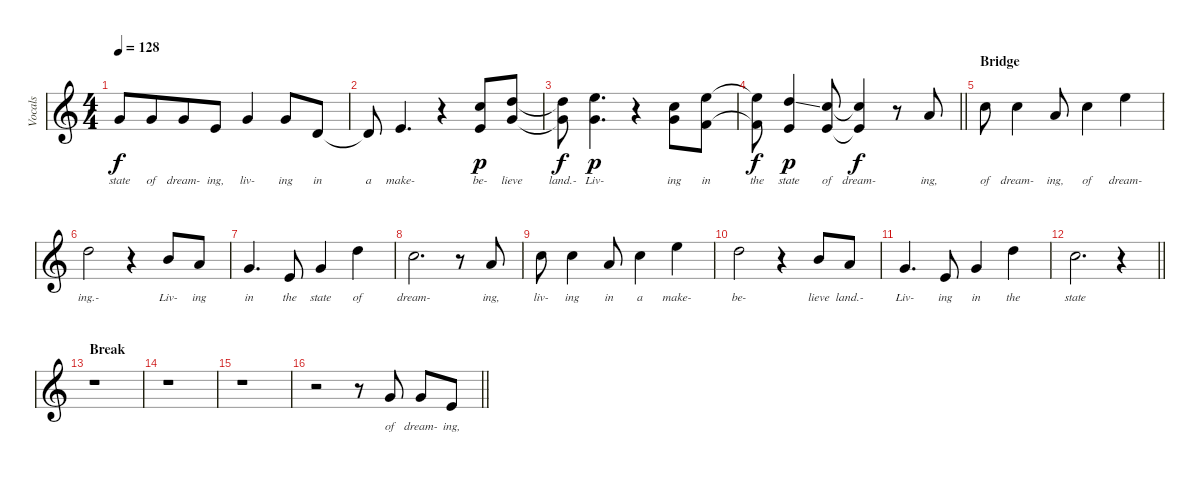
\track ("Vocals" "Vocals") {instrument lead1square}
\staff {score}
\tuning (E4 B3 G3 D3 A2 E2) {hide}
\ts (4 4)
\tempo 128
\clef g2
\ks c
3.1.8{lyrics (0 "state") lyrics (1 "") lyrics (2 "") lyrics (3 "") lyrics (4 "") dy f} 3.1.8{lyrics (0 "of") lyrics (1 "") lyrics (2 "") lyrics (3 "") lyrics (4 "") beam merge} 3.1.8{lyrics (0 "dream-") lyrics (1 "") lyrics (2 "") lyrics (3 "") lyrics (4 "")} 0.1.8{lyrics (0 "ing,") lyrics (1 "") lyrics (2 "") lyrics (3 "") lyrics (4 "")} 3.1.4{lyrics (0 "liv-") lyrics (1 "") lyrics (2 "") lyrics (3 "") lyrics (4 "")} 3.1.8{lyrics (0 "ing") lyrics (1 "") lyrics (2 "") lyrics (3 "") lyrics (4 "")} 3.2.8{lyrics (0 "in") lyrics (1 "") lyrics (2 "") lyrics (3 "") lyrics (4 "")} |
3.2{t}.8{lyrics (0 "a") lyrics (1 "") lyrics (2 "") lyrics (3 "") lyrics (4 "")} 0.1.4{d lyrics (0 "make-") lyrics (1 "") lyrics (2 "") lyrics (3 "") lyrics (4 "")} r.4 (8.1 5.2).8{lyrics (0 "be-") lyrics (1 "") lyrics (2 "") lyrics (3 "") lyrics (4 "") dy p} (10.1 8.2).8{lyrics (0 "lieve") lyrics (1 "") lyrics (2 "") lyrics (3 "") lyrics (4 "")} |
(10.1{t} 8.2{t}).8{lyrics (0 "land.-") lyrics (1 "") lyrics (2 "") lyrics (3 "") lyrics (4 "") dy f} (12.1 8.2).4{d lyrics (0 "Liv-") lyrics (1 "") lyrics (2 "") lyrics (3 "") lyrics (4 "") dy p} r.4 (8.1 8.2).8{lyrics (0 "ing") lyrics (1 "") lyrics (2 "") lyrics (3 "") lyrics (4 "")} (12.1 6.2).8{lyrics (0 "in") lyrics (1 "") lyrics (2 "") lyrics (3 "") lyrics (4 "")} |
\barLineRight lightlight
(12.1{t} 6.2{t}).8{lyrics (0 "the") lyrics (1 "") lyrics (2 "") lyrics (3 "") lyrics (4 "") dy f} (10.1{ss} 5.2).4{lyrics (0 "state") lyrics (1 "") lyrics (2 "") lyrics (3 "") lyrics (4 "") dy p} (8.1 5.2).8{lyrics (0 "of") lyrics (1 "") lyrics (2 "") lyrics (3 "") lyrics (4 "")} (8.1{t} 5.2{t}).4{lyrics (0 "dream-") lyrics (1 "") lyrics (2 "") lyrics (3 "") lyrics (4 "") dy f} r.8 5.1.8{lyrics (0 "ing,") lyrics (1 "") lyrics (2 "") lyrics (3 "") lyrics (4 "")} |
\section ("" "Bridge")
8.1.8{lyrics (0 "of") lyrics (1 "") lyrics (2 "") lyrics (3 "") lyrics (4 "")} 8.1.4{lyrics (0 "dream-") lyrics (1 "") lyrics (2 "") lyrics (3 "") lyrics (4 "")} 5.1.8{lyrics (0 "ing,") lyrics (1 "") lyrics (2 "") lyrics (3 "") lyrics (4 "")} 8.1.4{lyrics (0 "of") lyrics (1 "") lyrics (2 "") lyrics (3 "") lyrics (4 "")} 12.1.4{lyrics (0 "dream-") lyrics (1 "") lyrics (2 "") lyrics (3 "") lyrics (4 "")} |
10.1.2{lyrics (0 "ing.-") lyrics (1 "") lyrics (2 "") lyrics (3 "") lyrics (4 "")} r.4 7.1.8{lyrics (0 "Liv-") lyrics (1 "") lyrics (2 "") lyrics (3 "") lyrics (4 "")} 5.1.8{lyrics (0 "ing") lyrics (1 "") lyrics (2 "") lyrics (3 "") lyrics (4 "")} |
3.1.4{d lyrics (0 "in") lyrics (1 "") lyrics (2 "") lyrics (3 "") lyrics (4 "")} 0.1.8{lyrics (0 "the") lyrics (1 "") lyrics (2 "") lyrics (3 "") lyrics (4 "")} 3.1.4{lyrics (0 "state") lyrics (1 "") lyrics (2 "") lyrics (3 "") lyrics (4 "")} 10.1.4{lyrics (0 "of") lyrics (1 "") lyrics (2 "") lyrics (3 "") lyrics (4 "")} |
8.1.2{d lyrics (0 "dream-") lyrics (1 "") lyrics (2 "") lyrics (3 "") lyrics (4 "")} r.8 5.1.8{lyrics (0 "ing,") lyrics (1 "") lyrics (2 "") lyrics (3 "") lyrics (4 "")} |
8.1.8{lyrics (0 "liv-") lyrics (1 "") lyrics (2 "") lyrics (3 "") lyrics (4 "")} 8.1.4{lyrics (0 "ing") lyrics (1 "") lyrics (2 "") lyrics (3 "") lyrics (4 "")} 5.1.8{lyrics (0 "in") lyrics (1 "") lyrics (2 "") lyrics (3 "") lyrics (4 "")} 8.1.4{lyrics (0 "a") lyrics (1 "") lyrics (2 "") lyrics (3 "") lyrics (4 "")} 12.1.4{lyrics (0 "make-") lyrics (1 "") lyrics (2 "") lyrics (3 "") lyrics (4 "")} |
10.1.2{lyrics (0 "be-") lyrics (1 "") lyrics (2 "") lyrics (3 "") lyrics (4 "")} r.4 7.1.8{lyrics (0 "lieve") lyrics (1 "") lyrics (2 "") lyrics (3 "") lyrics (4 "")} 5.1.8{lyrics (0 "land.-") lyrics (1 "") lyrics (2 "") lyrics (3 "") lyrics (4 "")} |
3.1.4{d lyrics (0 "Liv-") lyrics (1 "") lyrics (2 "") lyrics (3 "") lyrics (4 "")} 0.1.8{lyrics (0 "ing") lyrics (1 "") lyrics (2 "") lyrics (3 "") lyrics (4 "")} 3.1.4{lyrics (0 "in") lyrics (1 "") lyrics (2 "") lyrics (3 "") lyrics (4 "")} 10.1.4{lyrics (0 "the") lyrics (1 "") lyrics (2 "") lyrics (3 "") lyrics (4 "")} |
\barLineRight lightlight
8.1.2{d lyrics (0 "state") lyrics (1 "") lyrics (2 "") lyrics (3 "") lyrics (4 "")} r.4 |
\section ("" "Break")
r.1 |
r.1 |
r.1 |
\barLineRight lightlight
r.2 r.8 3.1.8{lyrics (0 "of") lyrics (1 "") lyrics (2 "") lyrics (3 "") lyrics (4 "")} 3.1.8{lyrics (0 "dream-") lyrics (1 "") lyrics (2 "") lyrics (3 "") lyrics (4 "")} 0.1.8{lyrics (0 "ing,") lyrics (1 "") lyrics (2 "") lyrics (3 "") lyrics (4 "")}
